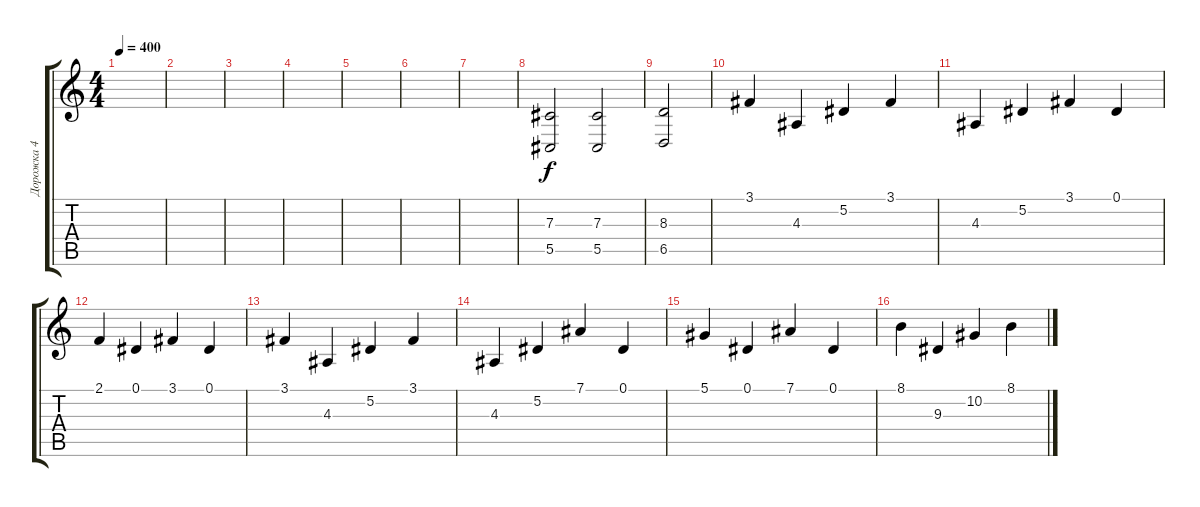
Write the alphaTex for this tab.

\track ("Дорожка 4" "Дорожка 4") {instrument lead1square}
\staff {score tabs}
\tuning (Eb4 Bb3 Gb3 Db3 Ab2 Eb2) {hide}
\ts (4 4)
\tempo 400
\clef g2
\ks c
|
|
|
|
|
|
|
(7.3 5.5).2 (7.3 5.5).2 |
(8.3 6.5).2 |
3.1.4{instrument lead1square} 4.3.4 5.2.4 3.1.4 |
4.3.4 5.2.4 3.1.4 0.1.4 |
2.1.4 0.1.4 3.1.4 0.1.4 |
3.1.4 4.3.4 5.2.4 3.1.4 |
4.3.4 5.2.4 7.1.4 0.1.4 |
5.1.4 0.1.4 7.1.4 0.1.4 |
8.1.4 9.3.4 10.2.4 8.1.4
